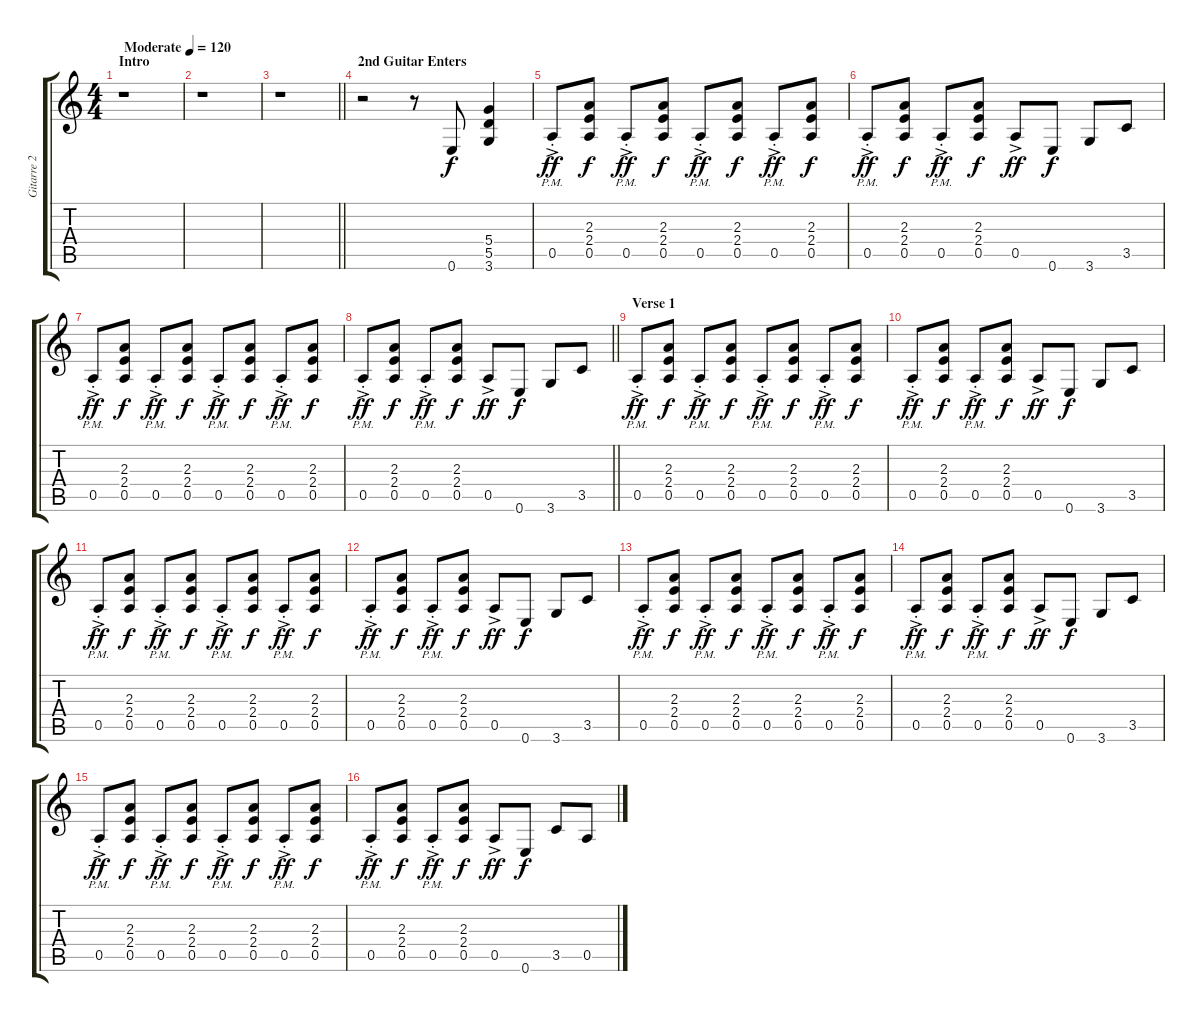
\track ("Gitarre 2" "Gitarre 2") {instrument overdrivenguitar}
\staff {score tabs}
\tuning (E4 B3 G3 D3 A2 E2) {hide}
\ts (4 4)
\section ("" "Intro")
\tempo (120 "Moderate")
\clef g2
\ks c
r.1{dy f instrument overdrivenguitar} |
r.1 |
\barLineRight lightlight
r.1 |
\section ("" "2nd Guitar Enters")
r.2 r.8 0.6.8 (5.4 5.5 3.6).4 |
0.5{ac pm st}.8{dy ff} (2.3 2.4 0.5).8{dy f} 0.5{ac pm st}.8{dy ff} (2.3 2.4 0.5).8{dy f} 0.5{ac pm st}.8{dy ff} (2.3 2.4 0.5).8{dy f} 0.5{ac pm st}.8{dy ff} (2.3 2.4 0.5).8{dy f} |
0.5{ac pm st}.8{dy ff} (2.3 2.4 0.5).8{dy f} 0.5{ac pm st}.8{dy ff} (2.3 2.4 0.5).8{dy f} 0.5{ac}.8{dy ff} 0.6.8{dy f} 3.6.8 3.5.8 |
0.5{ac pm st}.8{dy ff} (2.3 2.4 0.5).8{dy f} 0.5{ac pm st}.8{dy ff} (2.3 2.4 0.5).8{dy f} 0.5{ac pm st}.8{dy ff} (2.3 2.4 0.5).8{dy f} 0.5{ac pm st}.8{dy ff} (2.3 2.4 0.5).8{dy f} |
\barLineRight lightlight
0.5{ac pm st}.8{dy ff} (2.3 2.4 0.5).8{dy f} 0.5{ac pm st}.8{dy ff} (2.3 2.4 0.5).8{dy f} 0.5{ac}.8{dy ff} 0.6.8{dy f} 3.6.8 3.5.8 |
\section ("" "Verse 1")
0.5{ac pm st}.8{dy ff} (2.3 2.4 0.5).8{dy f} 0.5{ac pm st}.8{dy ff} (2.3 2.4 0.5).8{dy f} 0.5{ac pm st}.8{dy ff} (2.3 2.4 0.5).8{dy f} 0.5{ac pm st}.8{dy ff} (2.3 2.4 0.5).8{dy f} |
0.5{ac pm st}.8{dy ff} (2.3 2.4 0.5).8{dy f} 0.5{ac pm st}.8{dy ff} (2.3 2.4 0.5).8{dy f} 0.5{ac}.8{dy ff} 0.6.8{dy f} 3.6.8 3.5.8 |
0.5{ac pm st}.8{dy ff} (2.3 2.4 0.5).8{dy f} 0.5{ac pm st}.8{dy ff} (2.3 2.4 0.5).8{dy f} 0.5{ac pm st}.8{dy ff} (2.3 2.4 0.5).8{dy f} 0.5{ac pm st}.8{dy ff} (2.3 2.4 0.5).8{dy f} |
0.5{ac pm st}.8{dy ff} (2.3 2.4 0.5).8{dy f} 0.5{ac pm st}.8{dy ff} (2.3 2.4 0.5).8{dy f} 0.5{ac}.8{dy ff} 0.6.8{dy f} 3.6.8 3.5.8 |
0.5{ac pm st}.8{dy ff} (2.3 2.4 0.5).8{dy f} 0.5{ac pm st}.8{dy ff} (2.3 2.4 0.5).8{dy f} 0.5{ac pm st}.8{dy ff} (2.3 2.4 0.5).8{dy f} 0.5{ac pm st}.8{dy ff} (2.3 2.4 0.5).8{dy f} |
0.5{ac pm st}.8{dy ff} (2.3 2.4 0.5).8{dy f} 0.5{ac pm st}.8{dy ff} (2.3 2.4 0.5).8{dy f} 0.5{ac}.8{dy ff} 0.6.8{dy f} 3.6.8 3.5.8 |
0.5{ac pm st}.8{dy ff} (2.3 2.4 0.5).8{dy f} 0.5{ac pm st}.8{dy ff} (2.3 2.4 0.5).8{dy f} 0.5{ac pm st}.8{dy ff} (2.3 2.4 0.5).8{dy f} 0.5{ac pm st}.8{dy ff} (2.3 2.4 0.5).8{dy f} |
0.5{ac pm st}.8{dy ff} (2.3 2.4 0.5).8{dy f} 0.5{ac pm st}.8{dy ff} (2.3 2.4 0.5).8{dy f} 0.5{ac}.8{dy ff} 0.6.8{dy f} 3.5.8 0.5.8
